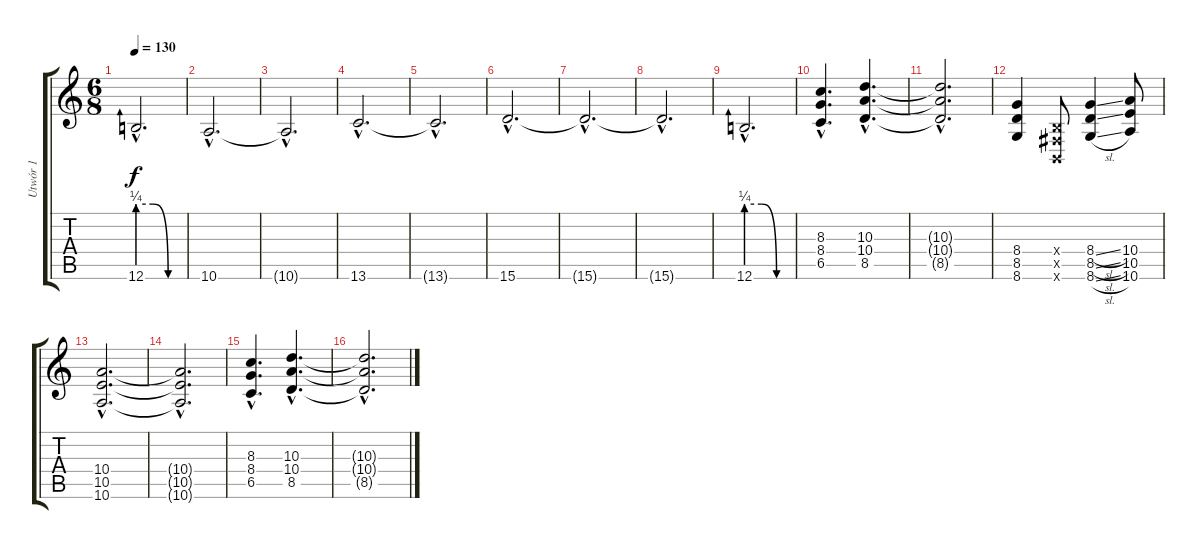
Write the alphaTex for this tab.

\track ("Utwór 1" "Utwór 1") {instrument distortionguitar}
\staff {score tabs}
\tuning (Db4 Ab3 E3 B2 Gb2 B1) {hide}
\ts (6 8)
\tempo 130
\clef g2
\ks c
12.6{be (custom 0 1 20 1 40 0 60 0) hac}.2{d dy f} |
10.6{hac}.2{d} |
10.6{hac t}.2{d} |
13.6{hac}.2{d} |
13.6{hac t}.2{d} |
15.6{hac}.2{d} |
15.6{hac t}.2{d} |
15.6{hac t}.2{d} |
12.6{be (custom 0 1 20 1 40 0 60 0) hac}.2{d} |
(8.3{hac} 8.4{hac} 6.5{hac}).4{d} (10.3{hac} 10.4{hac} 8.5{hac}).4{d} |
(10.3{hac t} 10.4{hac t} 8.5{hac t}).2{d} |
(8.4 8.5 8.6).4 (0.4{x} 0.5{x} 0.6{x}).8 (8.4{sl} 8.5{sl} 8.6{sl}).4 (10.4 10.5 10.6).8 |
(10.4{hac} 10.5{hac} 10.6{hac}).2{d} |
(10.4{hac t} 10.5{hac t} 10.6{hac t}).2{d} |
(8.3{hac} 8.4{hac} 6.5{hac}).4{d} (10.3{hac} 10.4{hac} 8.5{hac}).4{d} |
(10.3{hac t} 10.4{hac t} 8.5{hac t}).2{d}
